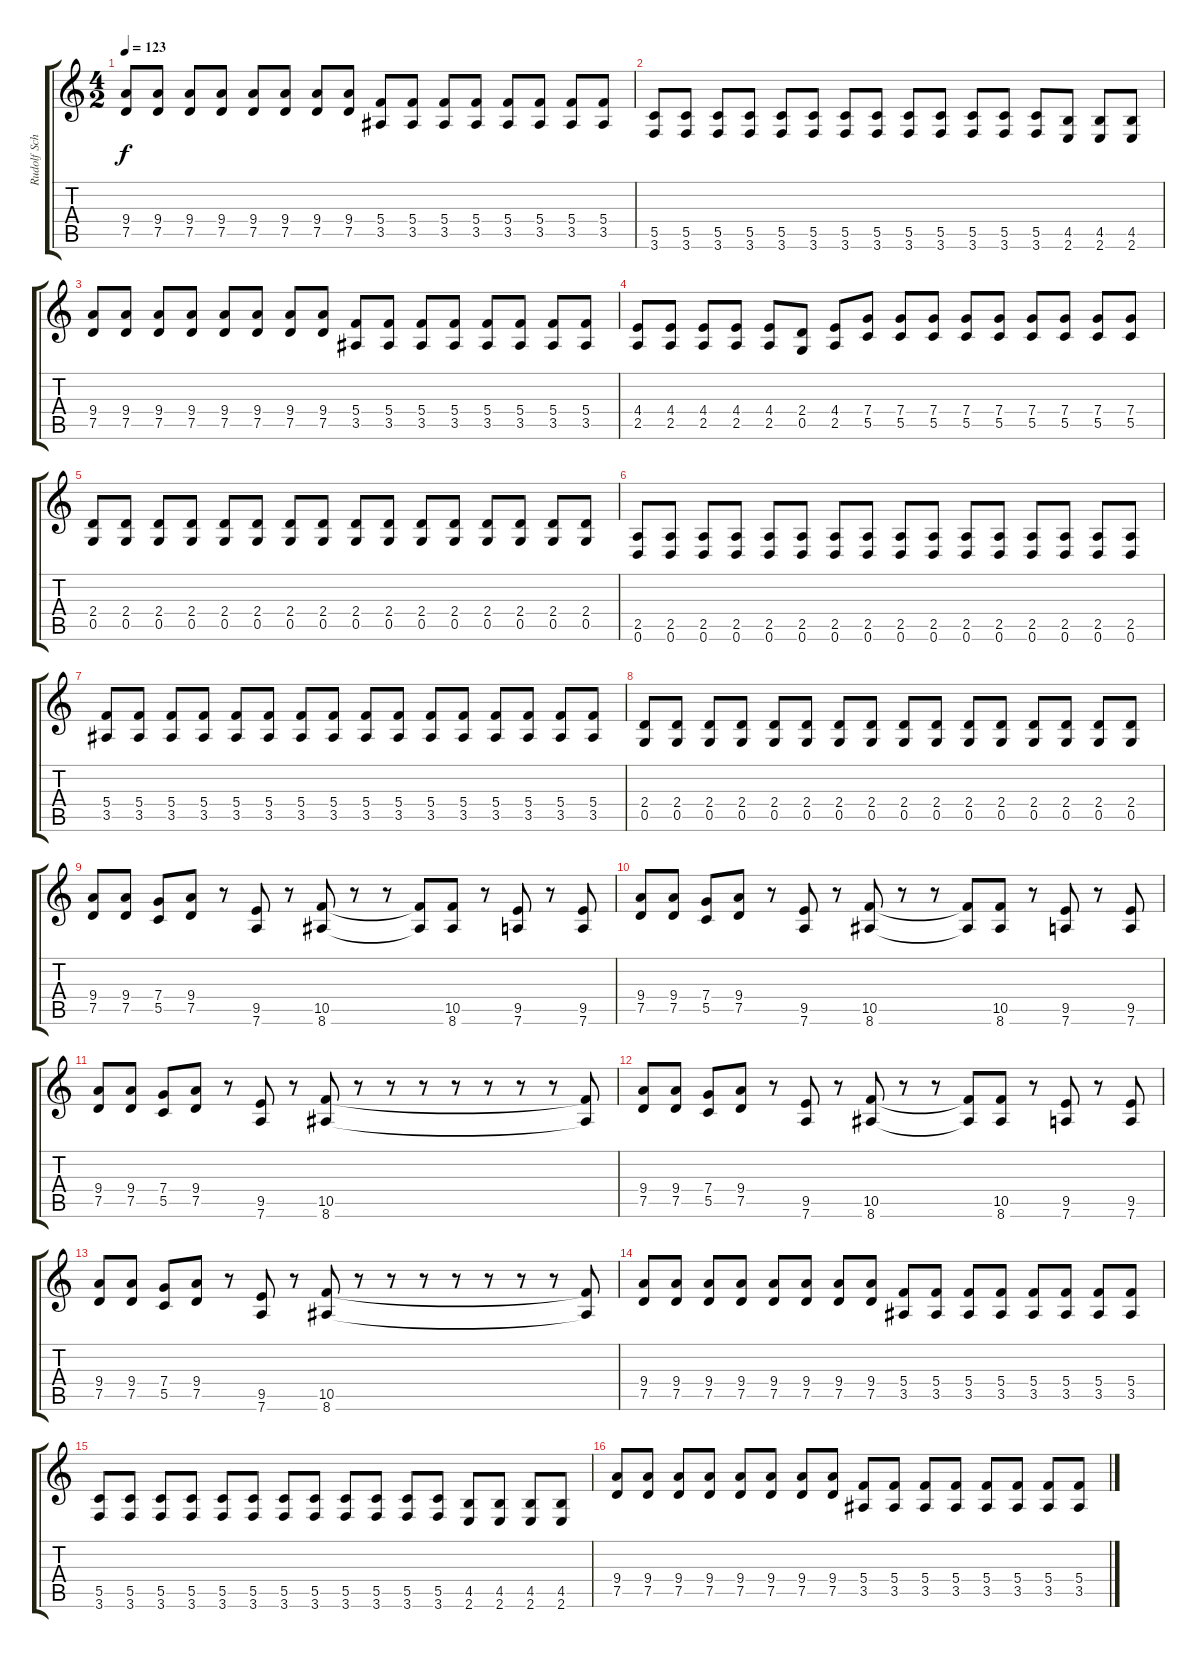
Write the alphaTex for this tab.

\track ("Rudolf Schenker" "Rudolf Sch") {instrument distortionguitar}
\staff {score tabs}
\tuning (D4 A3 F3 C3 G2 D2) {hide}
\ts (4 2)
\tempo 123
\clef g2
\ks c
(9.4 7.5).8{dy f} (9.4 7.5).8 (9.4 7.5).8 (9.4 7.5).8 (9.4 7.5).8 (9.4 7.5).8 (9.4 7.5).8 (9.4 7.5).8 (5.4 3.5).8 (5.4 3.5).8 (5.4 3.5).8 (5.4 3.5).8 (5.4 3.5).8 (5.4 3.5).8 (5.4 3.5).8 (5.4 3.5).8 |
(5.5 3.6).8 (5.5 3.6).8 (5.5 3.6).8 (5.5 3.6).8 (5.5 3.6).8 (5.5 3.6).8 (5.5 3.6).8 (5.5 3.6).8 (5.5 3.6).8 (5.5 3.6).8 (5.5 3.6).8 (5.5 3.6).8 (5.5 3.6).8 (4.5 2.6).8 (4.5 2.6).8 (4.5 2.6).8 |
(9.4 7.5).8 (9.4 7.5).8 (9.4 7.5).8 (9.4 7.5).8 (9.4 7.5).8 (9.4 7.5).8 (9.4 7.5).8 (9.4 7.5).8 (5.4 3.5).8 (5.4 3.5).8 (5.4 3.5).8 (5.4 3.5).8 (5.4 3.5).8 (5.4 3.5).8 (5.4 3.5).8 (5.4 3.5).8 |
(4.4 2.5).8 (4.4 2.5).8 (4.4 2.5).8 (4.4 2.5).8 (4.4 2.5).8 (2.4 0.5).8 (4.4 2.5).8 (7.4 5.5).8 (7.4 5.5).8 (7.4 5.5).8 (7.4 5.5).8 (7.4 5.5).8 (7.4 5.5).8 (7.4 5.5).8 (7.4 5.5).8 (7.4 5.5).8 |
(2.4 0.5).8 (2.4 0.5).8 (2.4 0.5).8 (2.4 0.5).8 (2.4 0.5).8 (2.4 0.5).8 (2.4 0.5).8 (2.4 0.5).8 (2.4 0.5).8 (2.4 0.5).8 (2.4 0.5).8 (2.4 0.5).8 (2.4 0.5).8 (2.4 0.5).8 (2.4 0.5).8 (2.4 0.5).8 |
(2.5 0.6).8 (2.5 0.6).8 (2.5 0.6).8 (2.5 0.6).8 (2.5 0.6).8 (2.5 0.6).8 (2.5 0.6).8 (2.5 0.6).8 (2.5 0.6).8 (2.5 0.6).8 (2.5 0.6).8 (2.5 0.6).8 (2.5 0.6).8 (2.5 0.6).8 (2.5 0.6).8 (2.5 0.6).8 |
(5.4 3.5).8 (5.4 3.5).8 (5.4 3.5).8 (5.4 3.5).8 (5.4 3.5).8 (5.4 3.5).8 (5.4 3.5).8 (5.4 3.5).8 (5.4 3.5).8 (5.4 3.5).8 (5.4 3.5).8 (5.4 3.5).8 (5.4 3.5).8 (5.4 3.5).8 (5.4 3.5).8 (5.4 3.5).8 |
(2.4 0.5).8 (2.4 0.5).8 (2.4 0.5).8 (2.4 0.5).8 (2.4 0.5).8 (2.4 0.5).8 (2.4 0.5).8 (2.4 0.5).8 (2.4 0.5).8 (2.4 0.5).8 (2.4 0.5).8 (2.4 0.5).8 (2.4 0.5).8 (2.4 0.5).8 (2.4 0.5).8 (2.4 0.5).8 |
(9.4 7.5).8 (9.4 7.5).8 (7.4 5.5).8 (9.4 7.5).8 r.8 (9.5 7.6).8 r.8 (10.5 8.6).8 r.8 r.8 (10.5{t} 8.6{t}).8 (10.5 8.6).8 r.8 (9.5 7.6).8 r.8 (9.5 7.6).8 |
(9.4 7.5).8 (9.4 7.5).8 (7.4 5.5).8 (9.4 7.5).8 r.8 (9.5 7.6).8 r.8 (10.5 8.6).8 r.8 r.8 (10.5{t} 8.6{t}).8 (10.5 8.6).8 r.8 (9.5 7.6).8 r.8 (9.5 7.6).8 |
(9.4 7.5).8 (9.4 7.5).8 (7.4 5.5).8 (9.4 7.5).8 r.8 (9.5 7.6).8 r.8 (10.5 8.6).8 r.8 r.8 r.8 r.8 r.8 r.8 r.8 (10.5{t} 8.6{t}).8 |
(9.4 7.5).8 (9.4 7.5).8 (7.4 5.5).8 (9.4 7.5).8 r.8 (9.5 7.6).8 r.8 (10.5 8.6).8 r.8 r.8 (10.5{t} 8.6{t}).8 (10.5 8.6).8 r.8 (9.5 7.6).8 r.8 (9.5 7.6).8 |
(9.4 7.5).8 (9.4 7.5).8 (7.4 5.5).8 (9.4 7.5).8 r.8 (9.5 7.6).8 r.8 (10.5 8.6).8 r.8 r.8 r.8 r.8 r.8 r.8 r.8 (10.5{t} 8.6{t}).8 |
(9.4 7.5).8{volume 13 instrument distortionguitar} (9.4 7.5).8 (9.4 7.5).8 (9.4 7.5).8 (9.4 7.5).8 (9.4 7.5).8 (9.4 7.5).8 (9.4 7.5).8 (5.4 3.5).8 (5.4 3.5).8 (5.4 3.5).8 (5.4 3.5).8 (5.4 3.5).8 (5.4 3.5).8 (5.4 3.5).8 (5.4 3.5).8 |
(5.5 3.6).8 (5.5 3.6).8 (5.5 3.6).8 (5.5 3.6).8 (5.5 3.6).8 (5.5 3.6).8 (5.5 3.6).8 (5.5 3.6).8 (5.5 3.6).8 (5.5 3.6).8 (5.5 3.6).8 (5.5 3.6).8 (4.5 2.6).8 (4.5 2.6).8 (4.5 2.6).8 (4.5 2.6).8 |
(9.4 7.5).8 (9.4 7.5).8 (9.4 7.5).8 (9.4 7.5).8 (9.4 7.5).8 (9.4 7.5).8 (9.4 7.5).8 (9.4 7.5).8 (5.4 3.5).8 (5.4 3.5).8 (5.4 3.5).8 (5.4 3.5).8 (5.4 3.5).8 (5.4 3.5).8 (5.4 3.5).8 (5.4 3.5).8
